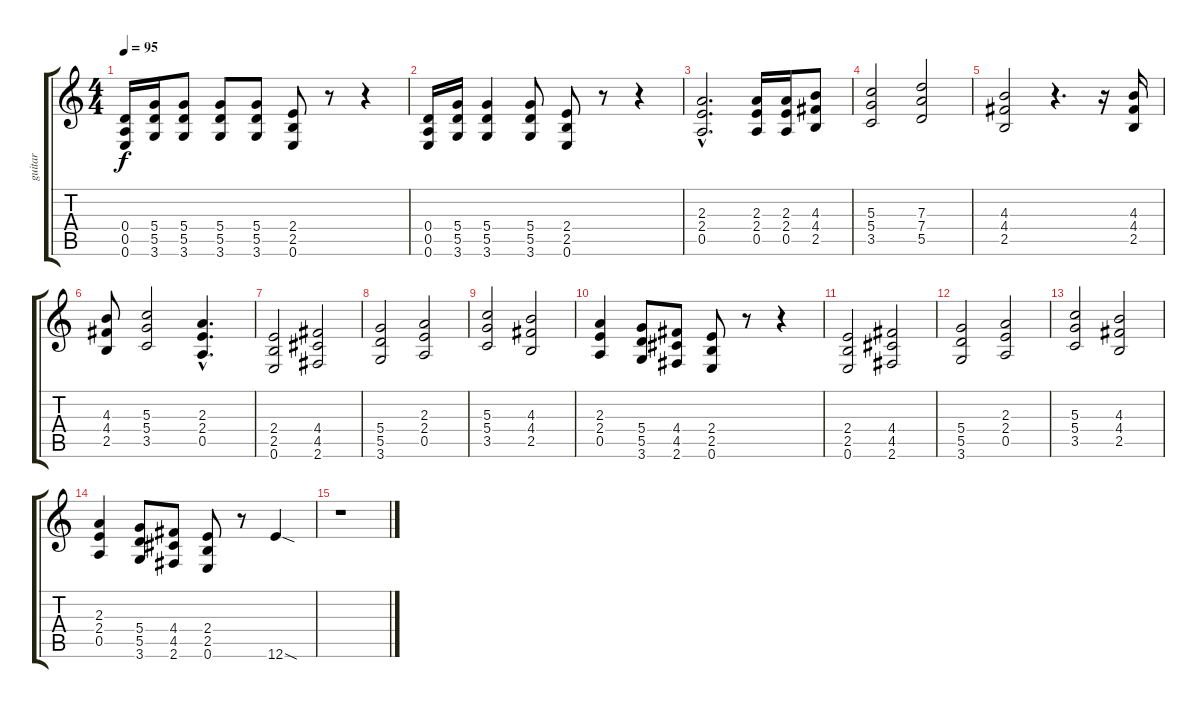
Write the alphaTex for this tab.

\track ("guitar" "guitar") {instrument distortionguitar}
\staff {score tabs}
\tuning (E4 B3 G3 D3 A2 E2) {hide}
\ts (4 4)
\tempo 95
\clef g2
\ks c
(0.4 0.5 0.6).16{dy f} (5.4 5.5 3.6).16 (5.4 5.5 3.6).8 (5.4 5.5 3.6).8 (5.4 5.5 3.6).8 (2.4 2.5 0.6).8 r.8 r.4 |
(0.4 0.5 0.6).16 (5.4 5.5 3.6).16 (5.4 5.5 3.6).4 (5.4 5.5 3.6).8 (2.4 2.5 0.6).8 r.8 r.4 |
(2.3{hac} 2.4{hac} 0.5{hac}).2{d} (2.3 2.4 0.5).16 (2.3 2.4 0.5).16 (4.3 4.4 2.5).8 |
(5.3 5.4 3.5).2 (7.3 7.4 5.5).2 |
(4.3 4.4 2.5).2 r.4{d} r.16 (4.3 4.4 2.5).16 |
(4.3 4.4 2.5).8 (5.3 5.4 3.5).2 (2.3{hac} 2.4{hac} 0.5{hac}).4{d} |
(2.4 2.5 0.6).2 (4.4 4.5 2.6).2 |
(5.4 5.5 3.6).2 (2.3 2.4 0.5).2 |
(5.3 5.4 3.5).2 (4.3 4.4 2.5).2 |
(2.3 2.4 0.5).4 (5.4 5.5 3.6).8 (4.4 4.5 2.6).8 (2.4 2.5 0.6).8 r.8 r.4 |
(2.4 2.5 0.6).2 (4.4 4.5 2.6).2 |
(5.4 5.5 3.6).2 (2.3 2.4 0.5).2 |
(5.3 5.4 3.5).2 (4.3 4.4 2.5).2 |
(2.3 2.4 0.5).4 (5.4 5.5 3.6).8 (4.4 4.5 2.6).8 (2.4 2.5 0.6).8 r.8 12.6{sod}.4 |
r.1
